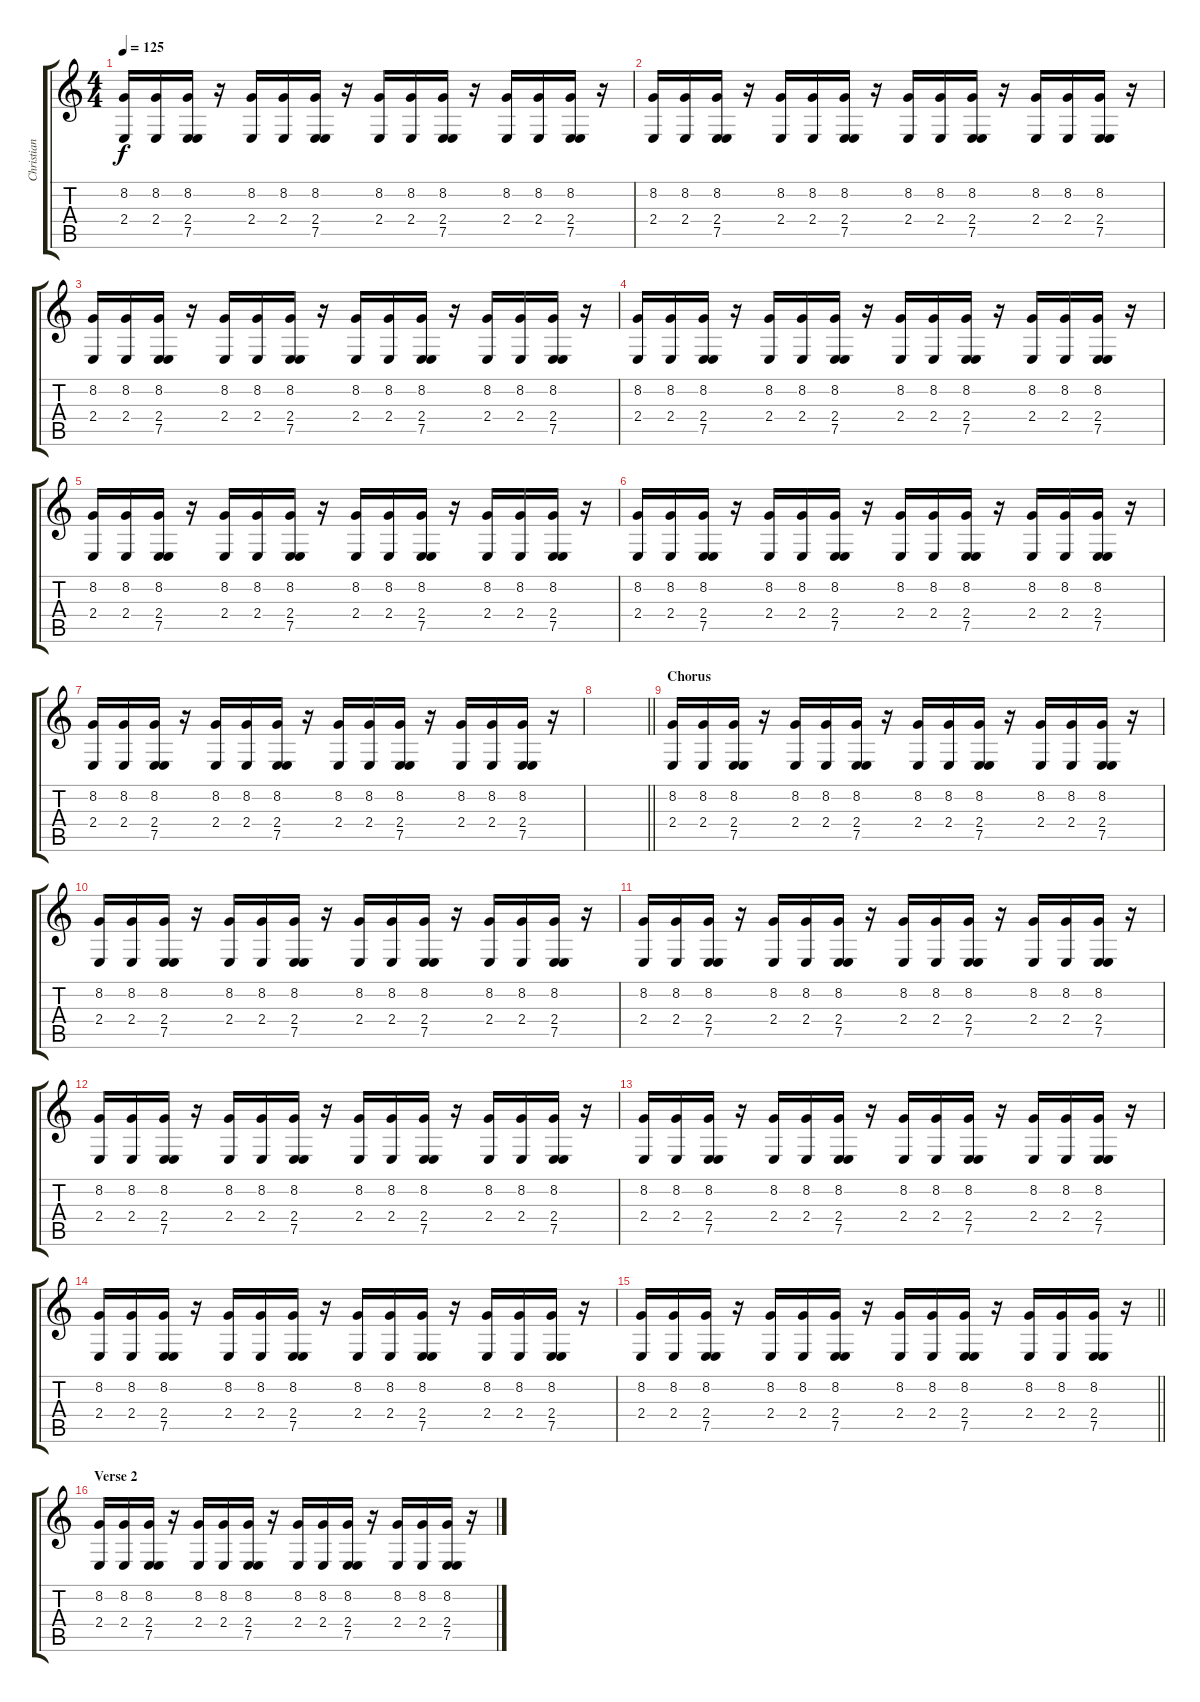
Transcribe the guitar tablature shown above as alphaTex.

\track ("Christian L. (Keyboard)" "Christian ") {instrument pad3polysynth}
\staff {score tabs}
\tuning (E4 B3 G3 D3 A2 E2) {hide}
\ts (4 4)
\tempo 125
\clef g2
\ks c
(8.2 2.4).16{dy f} (8.2 2.4).16 (8.2 2.4 7.5).16 r.16 (8.2 2.4).16 (8.2 2.4).16 (8.2 2.4 7.5).16 r.16 (8.2 2.4).16 (8.2 2.4).16 (8.2 2.4 7.5).16 r.16 (8.2 2.4).16 (8.2 2.4).16 (8.2 2.4 7.5).16 r.16 |
(8.2 2.4).16 (8.2 2.4).16 (8.2 2.4 7.5).16 r.16 (8.2 2.4).16 (8.2 2.4).16 (8.2 2.4 7.5).16 r.16 (8.2 2.4).16 (8.2 2.4).16 (8.2 2.4 7.5).16 r.16 (8.2 2.4).16 (8.2 2.4).16 (8.2 2.4 7.5).16 r.16 |
(8.2 2.4).16 (8.2 2.4).16 (8.2 2.4 7.5).16 r.16 (8.2 2.4).16 (8.2 2.4).16 (8.2 2.4 7.5).16 r.16 (8.2 2.4).16 (8.2 2.4).16 (8.2 2.4 7.5).16 r.16 (8.2 2.4).16 (8.2 2.4).16 (8.2 2.4 7.5).16 r.16 |
(8.2 2.4).16 (8.2 2.4).16 (8.2 2.4 7.5).16 r.16 (8.2 2.4).16 (8.2 2.4).16 (8.2 2.4 7.5).16 r.16 (8.2 2.4).16 (8.2 2.4).16 (8.2 2.4 7.5).16 r.16 (8.2 2.4).16 (8.2 2.4).16 (8.2 2.4 7.5).16 r.16 |
(8.2 2.4).16 (8.2 2.4).16 (8.2 2.4 7.5).16 r.16 (8.2 2.4).16 (8.2 2.4).16 (8.2 2.4 7.5).16 r.16 (8.2 2.4).16 (8.2 2.4).16 (8.2 2.4 7.5).16 r.16 (8.2 2.4).16 (8.2 2.4).16 (8.2 2.4 7.5).16 r.16 |
(8.2 2.4).16 (8.2 2.4).16 (8.2 2.4 7.5).16 r.16 (8.2 2.4).16 (8.2 2.4).16 (8.2 2.4 7.5).16 r.16 (8.2 2.4).16 (8.2 2.4).16 (8.2 2.4 7.5).16 r.16 (8.2 2.4).16 (8.2 2.4).16 (8.2 2.4 7.5).16 r.16 |
(8.2 2.4).16 (8.2 2.4).16 (8.2 2.4 7.5).16 r.16 (8.2 2.4).16 (8.2 2.4).16 (8.2 2.4 7.5).16 r.16 (8.2 2.4).16 (8.2 2.4).16 (8.2 2.4 7.5).16 r.16 (8.2 2.4).16 (8.2 2.4).16 (8.2 2.4 7.5).16 r.16 |
\barLineRight lightlight
|
\section ("" "Chorus")
(8.2 2.4).16 (8.2 2.4).16 (8.2 2.4 7.5).16 r.16 (8.2 2.4).16 (8.2 2.4).16 (8.2 2.4 7.5).16 r.16 (8.2 2.4).16 (8.2 2.4).16 (8.2 2.4 7.5).16 r.16 (8.2 2.4).16 (8.2 2.4).16 (8.2 2.4 7.5).16 r.16 |
(8.2 2.4).16 (8.2 2.4).16 (8.2 2.4 7.5).16 r.16 (8.2 2.4).16 (8.2 2.4).16 (8.2 2.4 7.5).16 r.16 (8.2 2.4).16 (8.2 2.4).16 (8.2 2.4 7.5).16 r.16 (8.2 2.4).16 (8.2 2.4).16 (8.2 2.4 7.5).16 r.16 |
(8.2 2.4).16 (8.2 2.4).16 (8.2 2.4 7.5).16 r.16 (8.2 2.4).16 (8.2 2.4).16 (8.2 2.4 7.5).16 r.16 (8.2 2.4).16 (8.2 2.4).16 (8.2 2.4 7.5).16 r.16 (8.2 2.4).16 (8.2 2.4).16 (8.2 2.4 7.5).16 r.16 |
(8.2 2.4).16 (8.2 2.4).16 (8.2 2.4 7.5).16 r.16 (8.2 2.4).16 (8.2 2.4).16 (8.2 2.4 7.5).16 r.16 (8.2 2.4).16 (8.2 2.4).16 (8.2 2.4 7.5).16 r.16 (8.2 2.4).16 (8.2 2.4).16 (8.2 2.4 7.5).16 r.16 |
(8.2 2.4).16 (8.2 2.4).16 (8.2 2.4 7.5).16 r.16 (8.2 2.4).16 (8.2 2.4).16 (8.2 2.4 7.5).16 r.16 (8.2 2.4).16 (8.2 2.4).16 (8.2 2.4 7.5).16 r.16 (8.2 2.4).16 (8.2 2.4).16 (8.2 2.4 7.5).16 r.16 |
(8.2 2.4).16 (8.2 2.4).16 (8.2 2.4 7.5).16 r.16 (8.2 2.4).16 (8.2 2.4).16 (8.2 2.4 7.5).16 r.16 (8.2 2.4).16 (8.2 2.4).16 (8.2 2.4 7.5).16 r.16 (8.2 2.4).16 (8.2 2.4).16 (8.2 2.4 7.5).16 r.16 |
\barLineRight lightlight
(8.2 2.4).16 (8.2 2.4).16 (8.2 2.4 7.5).16 r.16 (8.2 2.4).16 (8.2 2.4).16 (8.2 2.4 7.5).16 r.16 (8.2 2.4).16 (8.2 2.4).16 (8.2 2.4 7.5).16 r.16 (8.2 2.4).16 (8.2 2.4).16 (8.2 2.4 7.5).16 r.16 |
\section ("" "Verse 2")
(8.2 2.4).16 (8.2 2.4).16 (8.2 2.4 7.5).16 r.16 (8.2 2.4).16 (8.2 2.4).16 (8.2 2.4 7.5).16 r.16 (8.2 2.4).16 (8.2 2.4).16 (8.2 2.4 7.5).16 r.16 (8.2 2.4).16 (8.2 2.4).16 (8.2 2.4 7.5).16 r.16
